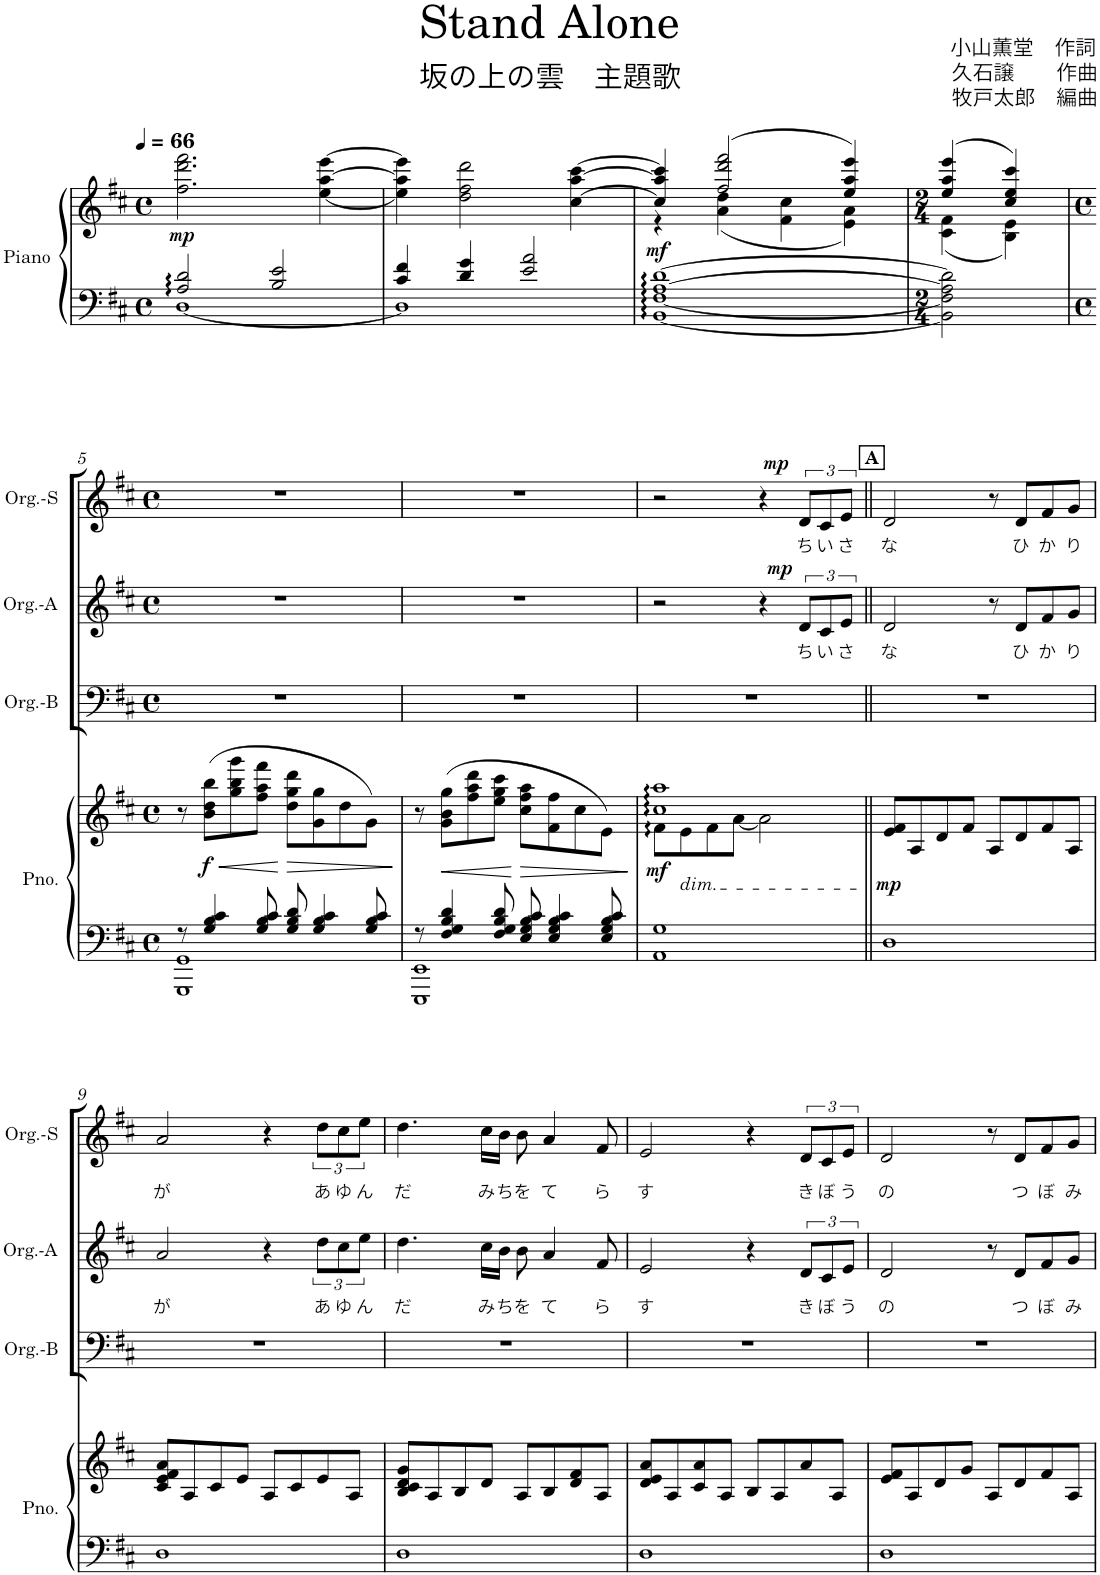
**kern	**kern	**dynam	**kern	**kern	**text	**dynam	**kern	**text	**dynam
*part4	*part4	*part4	*part3	*part2	*part2	*part2	*part1	*part1	*part1
*staff5	*staff4	*staff4/5	*staff3	*staff2	*staff2	*staff2	*staff1	*staff1	*staff1
*I"Piano	*	*	*I"Organ-B	*I"Organ-A	*	*	*I"Organ-S	*	*
*I'Pno.	*	*	*I'Org.-B	*I'Org.-A	*	*	*I'Org.-S	*	*
*clefF4	*clefG2	*	*clefF4	*clefG2	*	*	*clefG2	*	*
*k[f#c#]	*k[f#c#]	*	*k[f#c#]	*k[f#c#]	*	*	*k[f#c#]	*	*
*M4/4	*M4/4	*	*M4/4	*M4/4	*	*	*M4/4	*	*
*met(c)	*met(c)	*	*met(c)	*met(c)	*	*	*met(c)	*	*
*MM66	*MM66	*	*MM66	*MM66	*	*	*MM66	*	*
=1	=1	=1	=1	=1	=1	=1	=1	=1	=1
*^	*	*	*	*	*	*	*	*	*
!	!	!	!LO:DY:b	!	!	!	!	!	!	!
2A/ 2d/	[1D	2.ff#\ 2.ddd\ 2.fff#\	mp	1r	1r	.	.	1r	.	.
2B/ 2e/	.	.	.	.	.	.	.	.	.	.
.	.	[4ee\ [4aa\ [4eee\	.	.	.	.	.	.	.	.
=2	=2	=2	=2	=2	=2	=2	=2	=2	=2	=2
4c#/ 4f#/	1D]	4ee\] 4aa\] 4eee\]	.	1r	1r	.	.	1r	.	.
4d/ 4g/	.	2dd\ 2ff#\ 2ddd\	.	.	.	.	.	.	.	.
2e/ 2a/	.	.	.	.	.	.	.	.	.	.
.	.	[4cc#\ [4aa\ [4ccc#\	.	.	.	.	.	.	.	.
*v	*v	*	*	*	*	*	*	*	*	*
=3	=3	=3	=3	=3	=3	=3	=3	=3	=3
*	*^	*	*	*	*	*	*	*	*
!	!	!	!LO:DY:a=2	!	!	!	!	!	!	!
[1BB [1F# [1A [1d	4cc#/] 4aa/] 4ccc#/]	4r	mf	1r	1r	.	.	1r	.	.
.	(2ff#/ 2ddd/ 2fff#/	(4a\ 4dd\	.	.	.	.	.	.	.	.
.	.	4f#\ 4cc#\	.	.	.	.	.	.	.	.
.	4ee/ 4aa/ 4eee/)	4e\ 4a\)	.	.	.	.	.	.	.	.
=4	=4	=4	=4	=4	=4	=4	=4	=4	=4	=4
*M2/4	*M2/4	*	*	*M2/4	*M2/4	*	*	*M2/4	*	*
2BB\] 2F#\] 2A\] 2d\]	(4ee/ 4aa/ 4eee/	(4c#\ 4f#\	.	2r	2r	.	.	2r	.	.
.	4cc#/ 4ee/ 4ccc#/)	4B\ 4e\)	.	.	.	.	.	.	.	.
*	*v	*v	*	*	*	*	*	*	*	*
!!LO:LB:g=z
=5	=5	=5	=5	=5	=5	=5	=5	=5	=5
*M4/4	*M4/4	*	*M4/4	*M4/4	*	*	*M4/4	*	*
*met(c)	*met(c)	*	*met(c)	*met(c)	*	*	*met(c)	*	*
*^	*	*	*	*	*	*	*	*	*
8r	1GGG 1GG	8r	.	1r	1r	.	.	1r	.	.
!	!	!	!LO:HP:b	!	!	!	!	!	!	!
!	!	!	!LO:DY:n=1:b	!	!	!	!	!	!	!
4G/ 4B/ 4c#/	.	(8b\ 8dd\ 8bb\L	< f	.	.	.	.	.	.	.
.	.	8gg\ 8bb\ 8ggg\	.	.	.	.	.	.	.	.
8G/ 8B/ 8c#/	.	8ff#\ 8aa\ 8fff#\J	.	.	.	.	.	.	.	.
!	!	!	!LO:HP:n=1:b	!	!	!	!	!	!	!
8G/ 8B/ 8d/	.	8dd\ 8gg\ 8ddd\L	[ >	.	.	.	.	.	.	.
4G/ 4B/ 4c#/	.	8g\ 8gg\	.	.	.	.	.	.	.	.
.	.	8dd\	.	.	.	.	.	.	.	.
8G/ 8B/ 8c#/	.	8g\J)	.	.	.	.	.	.	.	.
*v	*v	*	*	*	*	*	*	*	*	*
.	.	]	.	.	.	.	.	.	.
=6	=6	=6	=6	=6	=6	=6	=6	=6	=6
*^	*	*	*	*	*	*	*	*	*
8r	1EEE 1EE	8r	.	1r	1r	.	.	1r	.	.
!	!	!	!LO:HP:b	!	!	!	!	!	!	!
4F#/ 4G/ 4B/ 4d/	.	(8g\ 8b\ 8gg\L	<	.	.	.	.	.	.	.
.	.	8ff#\ 8aa\ 8ddd\	.	.	.	.	.	.	.	.
8F#/ 8G/ 8B/ 8d/	.	8ee\ 8gg\ 8ccc#\J	.	.	.	.	.	.	.	.
!	!	!	!LO:HP:n=1:b	!	!	!	!	!	!	!
8E/ 8G/ 8B/ 8c#/	.	8cc#\ 8ff#\ 8aa\L	[ >	.	.	.	.	.	.	.
4E/ 4G/ 4B/ 4c#/	.	8f#\ 8ff#\	.	.	.	.	.	.	.	.
.	.	8cc#\	.	.	.	.	.	.	.	.
8E/ 8G/ 8B/ 8c#/	.	8e\J)	.	.	.	.	.	.	.	.
*v	*v	*	*	*	*	*	*	*	*	*
.	.	]	.	.	.	.	.	.	.
=7	=7	=7	=7	=7	=7	=7	=7	=7	=7
*	*^	*	*	*	*	*	*	*	*
!	!	!	!LO:DY:b	!	!	!	!	!	!	!
*	*	*	*	*	*^	*	*	*^	*	*
1AA 1G	1cc# 1aa	8f#\L	mf	1r	2r	2ryy	.	.	2r	2ryy	.	.
!	!	!LO:TX:b:i:t=dim.	!	!	!	!	!	!	!	!	!	!
.	.	8e\	.	.	.	.	.	.	.	.	.	.
.	.	8f#\	.	.	.	.	.	.	.	.	.	.
.	.	[8a\J	.	.	.	.	.	.	.	.	.	.
.	.	2a\]	.	.	4r	8ryy	.	.	4r	8ryy	.	.
!	!	!	!	!	!	!	!	!LO:DY:b	!	!	!	!LO:DY:b
.	.	.	.	.	.	4.ryy	.	mp	.	4.ryy	.	mp
!	!	!	!	!	!	!	!LO:LY:b	!	!	!	!LO:LY:b	!
.	.	.	.	.	12d/L	.	ち	.	12d/L	.	ち	.
!	!	!	!	!	!	!	!LO:LY:b	!	!	!	!LO:LY:b	!
.	.	.	.	.	12c#/	.	い	.	12c#/	.	い	.
!	!	!	!	!	!	!	!LO:LY:b	!	!	!	!LO:LY:b	!
.	.	.	.	.	12e/J	.	さ	.	12e/J	.	さ	.
*	*v	*v	*	*	*	*	*	*	*	*	*	*
!!LO:REH:place=s1:a:B:cj:t=A
=8||	=8||	=8||	=8||	=8||	=8||	=8||	=8||	=8||	=8||	=8||	=8||
!	!	!LO:DY:b	!	!	!	!LO:LY:b	!	!	!	!LO:LY:b	!
*	*	*	*	*v	*v	*	*	*	*	*	*
*	*	*	*	*	*	*	*v	*v	*	*
1D	8e/ 8f#/L	mp	1r	2d/	な	.	2d/	な	.
.	8A/	.	.	.	.	.	.	.	.
.	8d/	.	.	.	.	.	.	.	.
.	8f#/J	.	.	.	.	.	.	.	.
.	8A/L	.	.	8r	.	.	8r	.	.
!	!	!	!	!	!LO:LY:b	!	!	!LO:LY:b	!
.	8d/	.	.	8d/L	ひ	.	8d/L	ひ	.
!	!	!	!	!	!LO:LY:b	!	!	!LO:LY:b	!
.	8f#/	.	.	8f#/	か	.	8f#/	か	.
!	!	!	!	!	!LO:LY:b	!	!	!LO:LY:b	!
.	8A/J	.	.	8g/J	り	.	8g/J	り	.
!!LO:LB:g=z
=9	=9	=9	=9	=9	=9	=9	=9	=9	=9
!	!	!	!	!	!LO:LY:b	!	!	!LO:LY:b	!
1D	8c#/ 8e/ 8f#/ 8a/L	.	1r	2a/	が	.	2a/	が	.
.	8A/	.	.	.	.	.	.	.	.
.	8c#/	.	.	.	.	.	.	.	.
.	8e/J	.	.	.	.	.	.	.	.
.	8A/L	.	.	4r	.	.	4r	.	.
.	8c#/	.	.	.	.	.	.	.	.
!	!	!	!	!	!LO:LY:b	!	!	!LO:LY:b	!
.	8e/	.	.	12dd\L	あ	.	12dd\L	あ	.
!	!	!	!	!	!LO:LY:b	!	!	!LO:LY:b	!
.	.	.	.	12cc#\	ゆ	.	12cc#\	ゆ	.
.	8A/J	.	.	.	.	.	.	.	.
!	!	!	!	!	!LO:LY:b	!	!	!LO:LY:b	!
.	.	.	.	12ee\J	ん	.	12ee\J	ん	.
=10	=10	=10	=10	=10	=10	=10	=10	=10	=10
!	!	!	!	!	!LO:LY:b	!	!	!LO:LY:b	!
1D	8B/ 8c#/ 8d/ 8g/L	.	1r	4.dd\	だ	.	4.dd\	だ	.
.	8A/	.	.	.	.	.	.	.	.
.	8B/	.	.	.	.	.	.	.	.
!	!	!	!	!	!LO:LY:b	!	!	!LO:LY:b	!
.	8d/J	.	.	16cc#\LL	み	.	16cc#\LL	み	.
!	!	!	!	!	!LO:LY:b	!	!	!LO:LY:b	!
.	.	.	.	16b\JJ	ち	.	16b\JJ	ち	.
!	!	!	!	!	!LO:LY:b	!	!	!LO:LY:b	!
.	8A/L	.	.	8b\	を	.	8b\	を	.
!	!	!	!	!	!LO:LY:b	!	!	!LO:LY:b	!
.	8B/	.	.	4a/	て	.	4a/	て	.
.	8d/ 8f#/	.	.	.	.	.	.	.	.
!	!	!	!	!	!LO:LY:b	!	!	!LO:LY:b	!
.	8A/J	.	.	8f#/	ら	.	8f#/	ら	.
=11	=11	=11	=11	=11	=11	=11	=11	=11	=11
!	!	!	!	!	!LO:LY:b	!	!	!LO:LY:b	!
1D	8d/ 8e/ 8a/L	.	1r	2e/	す	.	2e/	す	.
.	8A/	.	.	.	.	.	.	.	.
.	8c#/ 8a/	.	.	.	.	.	.	.	.
.	8A/J	.	.	.	.	.	.	.	.
.	8B/L	.	.	4r	.	.	4r	.	.
.	8A/	.	.	.	.	.	.	.	.
!	!	!	!	!	!LO:LY:b	!	!	!LO:LY:b	!
.	8a/	.	.	12d/L	き	.	12d/L	き	.
!	!	!	!	!	!LO:LY:b	!	!	!LO:LY:b	!
.	.	.	.	12c#/	ぼ	.	12c#/	ぼ	.
.	8A/J	.	.	.	.	.	.	.	.
!	!	!	!	!	!LO:LY:b	!	!	!LO:LY:b	!
.	.	.	.	12e/J	う	.	12e/J	う	.
=12	=12	=12	=12	=12	=12	=12	=12	=12	=12
!	!	!	!	!	!LO:LY:b	!	!	!LO:LY:b	!
1D	8e/ 8f#/L	.	1r	2d/	の	.	2d/	の	.
.	8A/	.	.	.	.	.	.	.	.
.	8d/	.	.	.	.	.	.	.	.
.	8g/J	.	.	.	.	.	.	.	.
.	8A/L	.	.	8r	.	.	8r	.	.
!	!	!	!	!	!LO:LY:b	!	!	!LO:LY:b	!
.	8d/	.	.	8d/L	つ	.	8d/L	つ	.
!	!	!	!	!	!LO:LY:b	!	!	!LO:LY:b	!
.	8f#/	.	.	8f#/	ぼ	.	8f#/	ぼ	.
!	!	!	!	!	!LO:LY:b	!	!	!LO:LY:b	!
.	8A/J	.	.	8g/J	み	.	8g/J	み	.
=	=	=	=	=	=	=	=	=	=
*-	*-	*-	*-	*-	*-	*-	*-	*-	*-
